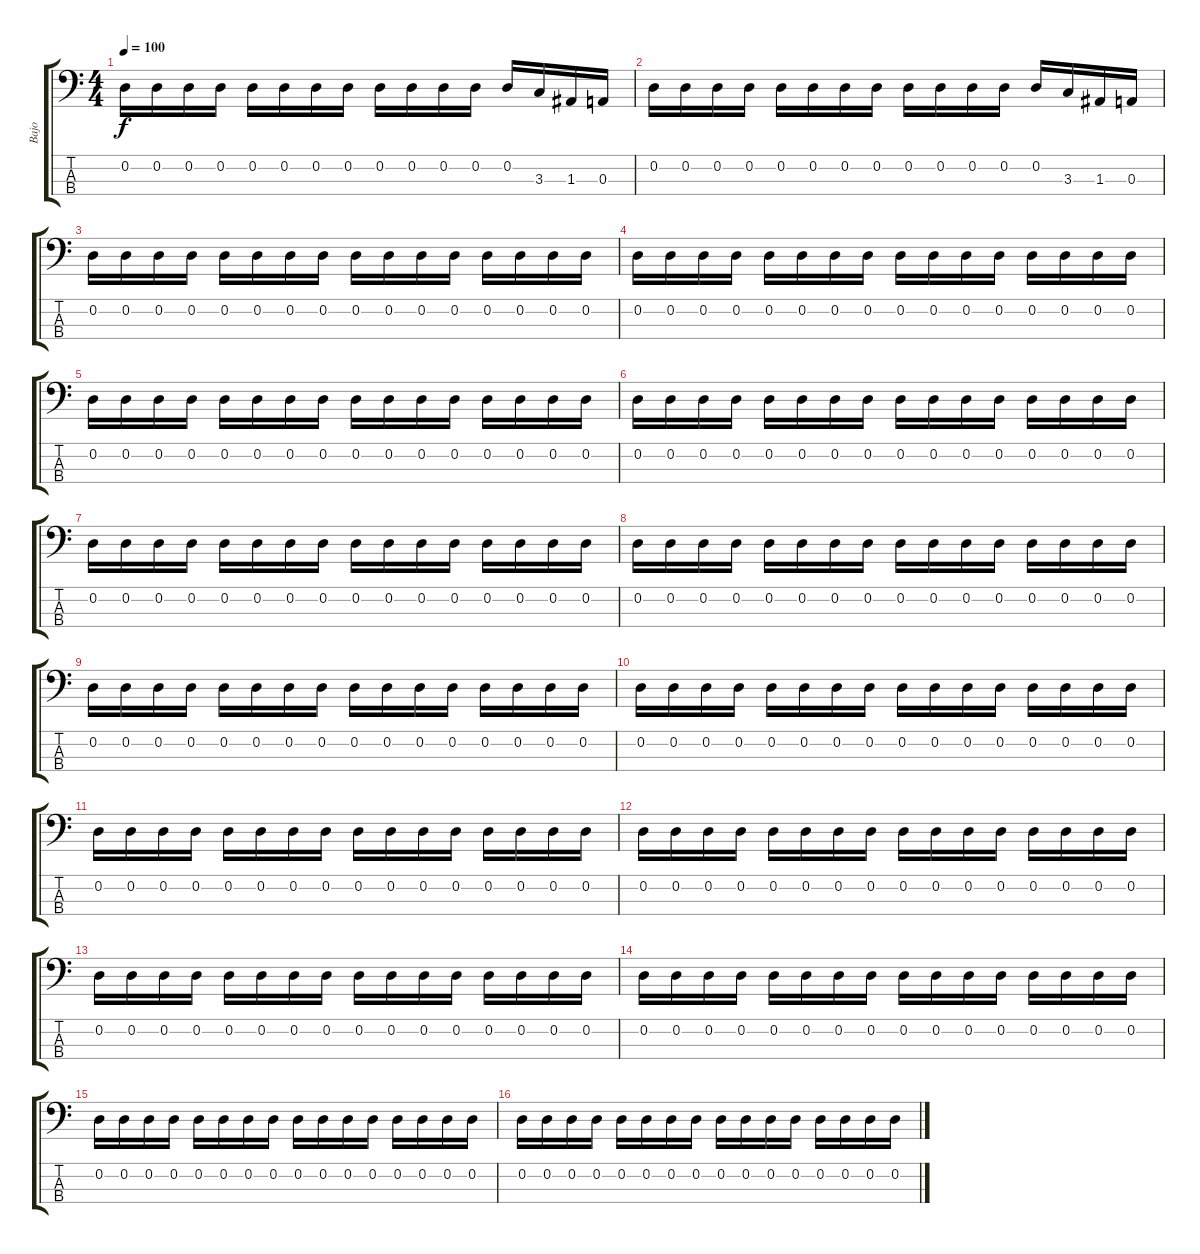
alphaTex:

\track ("Bajo" "Bajo") {instrument electricbasspick}
\staff {score tabs}
\tuning (G2 D2 A1 E1) {hide}
\ts (4 4)
\tempo 100
\clef f4
\ks c
0.2.16{dy f} 0.2.16 0.2.16 0.2.16 0.2.16 0.2.16 0.2.16 0.2.16 0.2.16 0.2.16 0.2.16 0.2.16 0.2.16 3.3.16 1.3.16 0.3.16 |
0.2.16 0.2.16 0.2.16 0.2.16 0.2.16 0.2.16 0.2.16 0.2.16 0.2.16 0.2.16 0.2.16 0.2.16 0.2.16 3.3.16 1.3.16 0.3.16 |
0.2.16 0.2.16 0.2.16 0.2.16 0.2.16 0.2.16 0.2.16 0.2.16 0.2.16 0.2.16 0.2.16 0.2.16 0.2.16 0.2.16 0.2.16 0.2.16 |
0.2.16 0.2.16 0.2.16 0.2.16 0.2.16 0.2.16 0.2.16 0.2.16 0.2.16 0.2.16 0.2.16 0.2.16 0.2.16 0.2.16 0.2.16 0.2.16 |
0.2.16 0.2.16 0.2.16 0.2.16 0.2.16 0.2.16 0.2.16 0.2.16 0.2.16 0.2.16 0.2.16 0.2.16 0.2.16 0.2.16 0.2.16 0.2.16 |
0.2.16 0.2.16 0.2.16 0.2.16 0.2.16 0.2.16 0.2.16 0.2.16 0.2.16 0.2.16 0.2.16 0.2.16 0.2.16 0.2.16 0.2.16 0.2.16 |
0.2.16 0.2.16 0.2.16 0.2.16 0.2.16 0.2.16 0.2.16 0.2.16 0.2.16 0.2.16 0.2.16 0.2.16 0.2.16 0.2.16 0.2.16 0.2.16 |
0.2.16 0.2.16 0.2.16 0.2.16 0.2.16 0.2.16 0.2.16 0.2.16 0.2.16 0.2.16 0.2.16 0.2.16 0.2.16 0.2.16 0.2.16 0.2.16 |
0.2.16 0.2.16 0.2.16 0.2.16 0.2.16 0.2.16 0.2.16 0.2.16 0.2.16 0.2.16 0.2.16 0.2.16 0.2.16 0.2.16 0.2.16 0.2.16 |
0.2.16 0.2.16 0.2.16 0.2.16 0.2.16 0.2.16 0.2.16 0.2.16 0.2.16 0.2.16 0.2.16 0.2.16 0.2.16 0.2.16 0.2.16 0.2.16 |
0.2.16 0.2.16 0.2.16 0.2.16 0.2.16 0.2.16 0.2.16 0.2.16 0.2.16 0.2.16 0.2.16 0.2.16 0.2.16 0.2.16 0.2.16 0.2.16 |
0.2.16 0.2.16 0.2.16 0.2.16 0.2.16 0.2.16 0.2.16 0.2.16 0.2.16 0.2.16 0.2.16 0.2.16 0.2.16 0.2.16 0.2.16 0.2.16 |
0.2.16 0.2.16 0.2.16 0.2.16 0.2.16 0.2.16 0.2.16 0.2.16 0.2.16 0.2.16 0.2.16 0.2.16 0.2.16 0.2.16 0.2.16 0.2.16 |
0.2.16 0.2.16 0.2.16 0.2.16 0.2.16 0.2.16 0.2.16 0.2.16 0.2.16 0.2.16 0.2.16 0.2.16 0.2.16 0.2.16 0.2.16 0.2.16 |
0.2.16 0.2.16 0.2.16 0.2.16 0.2.16 0.2.16 0.2.16 0.2.16 0.2.16 0.2.16 0.2.16 0.2.16 0.2.16 0.2.16 0.2.16 0.2.16 |
0.2.16 0.2.16 0.2.16 0.2.16 0.2.16 0.2.16 0.2.16 0.2.16 0.2.16 0.2.16 0.2.16 0.2.16 0.2.16 0.2.16 0.2.16 0.2.16
